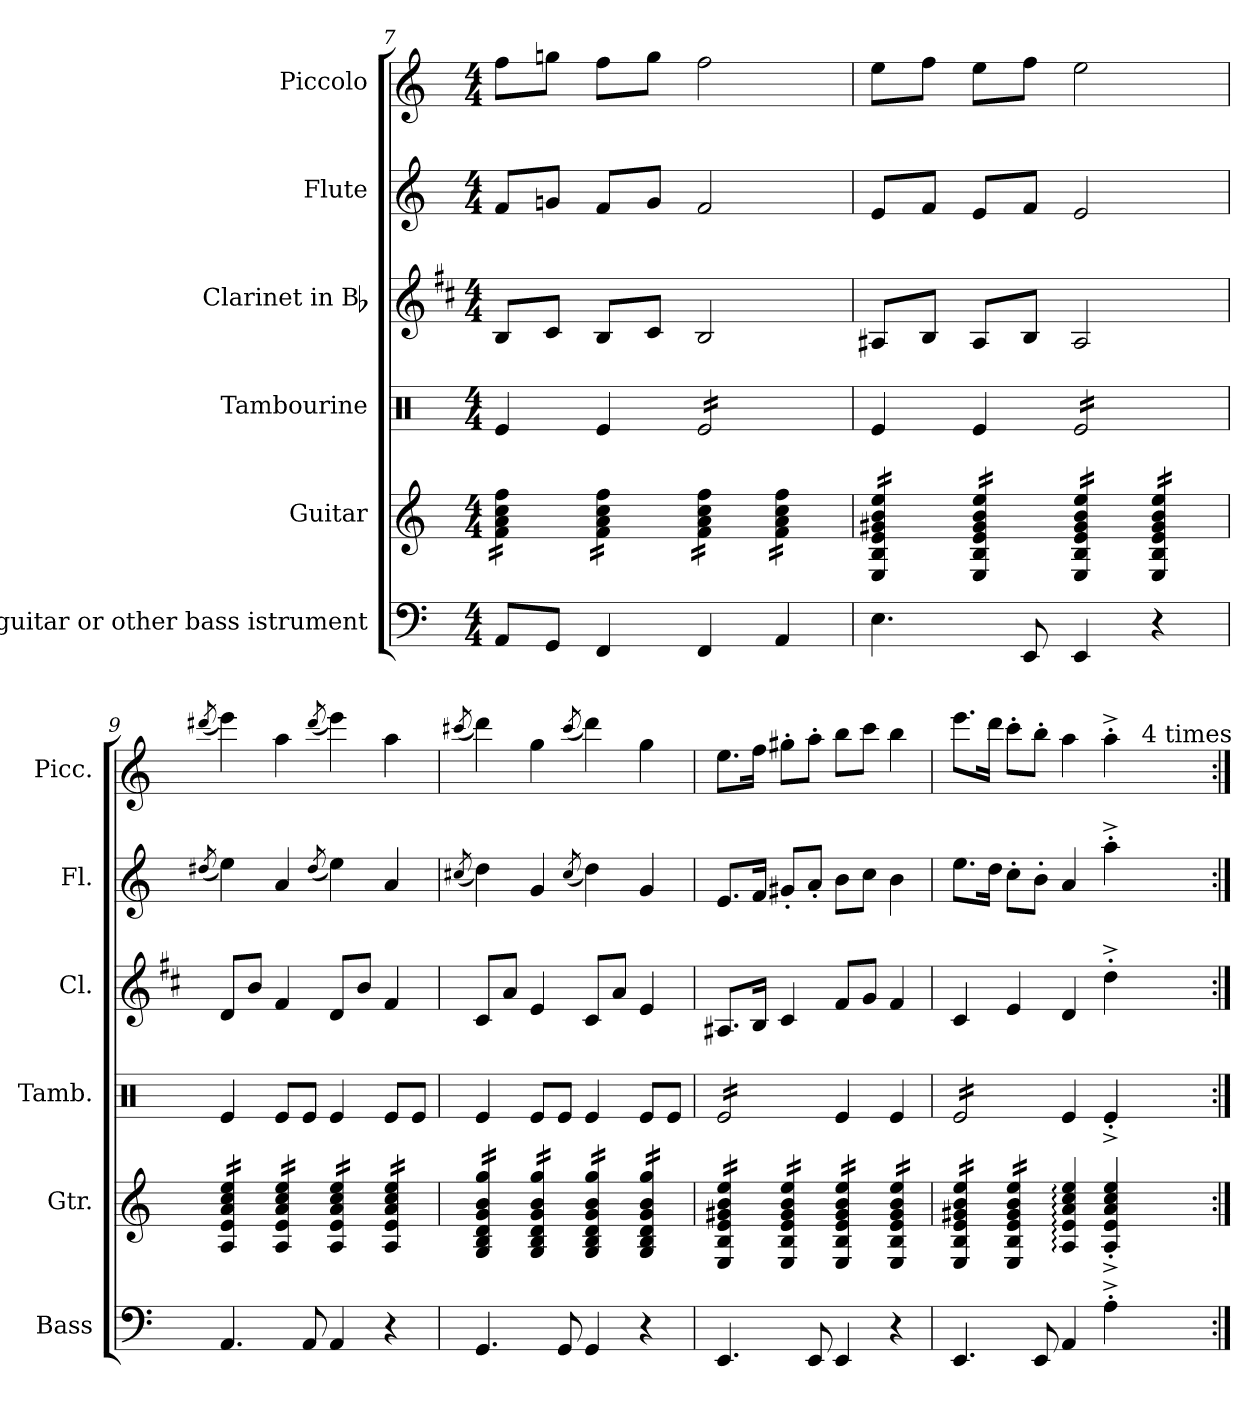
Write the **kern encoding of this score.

**kern	**kern	**kern	**kern	**kern	**kern
*part6	*part5	*part4	*part3	*part2	*part1
*staff6	*staff5	*staff4	*staff3	*staff2	*staff1
*I"Bass guitar or other bass istrument	*I"Guitar	*I"Tambourine	*I"Clarinet in Bb	*I"Flute	*I"Piccolo
*I'Bass	*I'Gtr.	*I'Tamb.	*I'Cl.	*I'Fl.	*I'Picc.
*clefF4	*clefG2	*clefX	*clefG2	*clefG2	*clefG2
*ITrd7c12	*ITrd7c12	*	*ITrd1c2	*	*ITrd-7c-12
*k[]	*k[]	*k[]	*k[]	*k[]	*k[]
*C:	*C:	*C:	*C:	*C:	*C:
*M4/4	*M4/4	*M4/4	*M4/4	*M4/4	*M4/4
=7	=7	=7	=7	=7	=7
*	*tremolo	*	*	*	*
8AAAi/L	16Fi\ 16Ai 16ci 16fiLL	4Rei/	8Ai/L	8fi/L	8fffi\L
.	16Fi\ 16Ai 16ci 16fi	.	.	.	.
8GGGi/J	16Fi\ 16Ai 16ci 16fi	.	8Bi/J	8gni/J	8gggni\J
.	16Fi\ 16Ai 16ci 16fiJJ	.	.	.	.
4FFFi/	16Fi\ 16Ai 16ci 16fiLL	4Rei/	8Ai/L	8fi/L	8fffi\L
.	16Fi\ 16Ai 16ci 16fi	.	.	.	.
.	16Fi\ 16Ai 16ci 16fi	.	8Bi/J	8gi/J	8gggi\J
.	16Fi\ 16Ai 16ci 16fiJJ	.	.	.	.
*	*	*tremolo	*	*	*
4FFFi/	16Fi\ 16Ai 16ci 16fiLL	16Rei/LL	2Ai/	2fi/	2fffi\
.	16Fi\ 16Ai 16ci 16fi	16Rei/	.	.	.
.	16Fi\ 16Ai 16ci 16fi	16Rei/	.	.	.
.	16Fi\ 16Ai 16ci 16fiJJ	16Rei/	.	.	.
4AAAi/	16Fi\ 16Ai 16ci 16fiLL	16Rei/	.	.	.
.	16Fi\ 16Ai 16ci 16fi	16Rei/	.	.	.
.	16Fi\ 16Ai 16ci 16fi	16Rei/	.	.	.
.	16Fi\ 16Ai 16ci 16fiJJ	16Rei/JJ	.	.	.
*	*	*Xtremolo	*	*	*
=8	=8	=8	=8	=8	=8
4.EEi\	16EEi/ 16BBi 16Ei 16G#Xi 16Bi 16eiLL	4Rei/	8G#Xi/L	8ei/L	8eeei\L
.	16EEi/ 16BBi 16Ei 16G#Xi 16Bi 16ei	.	.	.	.
.	16EEi/ 16BBi 16Ei 16G#Xi 16Bi 16ei	.	8Ai/J	8fi/J	8fffi\J
.	16EEi/ 16BBi 16Ei 16G#Xi 16Bi 16eiJJ	.	.	.	.
.	16EEi/ 16BBi 16Ei 16G#i 16Bi 16eiLL	4Rei/	8G#i/L	8ei/L	8eeei\L
.	16EEi/ 16BBi 16Ei 16G#i 16Bi 16ei	.	.	.	.
8EEEi/	16EEi/ 16BBi 16Ei 16G#i 16Bi 16ei	.	8Ai/J	8fi/J	8fffi\J
.	16EEi/ 16BBi 16Ei 16G#i 16Bi 16eiJJ	.	.	.	.
*	*	*tremolo	*	*	*
4EEEi/	16EEi/ 16BBi 16Ei 16G#i 16Bi 16eiLL	16Rei/LL	2G#i/	2ei/	2eeei\
.	16EEi/ 16BBi 16Ei 16G#i 16Bi 16ei	16Rei/	.	.	.
.	16EEi/ 16BBi 16Ei 16G#i 16Bi 16ei	16Rei/	.	.	.
.	16EEi/ 16BBi 16Ei 16G#i 16Bi 16eiJJ	16Rei/	.	.	.
4r	16EEi/ 16BBi 16Ei 16G#i 16Bi 16eiLL	16Rei/	.	.	.
.	16EEi/ 16BBi 16Ei 16G#i 16Bi 16ei	16Rei/	.	.	.
.	16EEi/ 16BBi 16Ei 16G#i 16Bi 16ei	16Rei/	.	.	.
.	16EEi/ 16BBi 16Ei 16G#i 16Bi 16eiJJ	16Rei/JJ	.	.	.
*	*	*Xtremolo	*	*	*
=9	=9	=9	=9	=9	=9
.	.	.	.	(8qdd#Xi/	(8qdddd#Xi/
4.AAAi/	16AAi/ 16Ei 16Ai 16ci 16eiLL	4Rei/	8ci/L	4eei\)	4eeeei\)
.	16AAi/ 16Ei 16Ai 16ci 16ei	.	.	.	.
.	16AAi/ 16Ei 16Ai 16ci 16ei	.	8ai/J	.	.
.	16AAi/ 16Ei 16Ai 16ci 16eiJJ	.	.	.	.
.	16AAi/ 16Ei 16Ai 16ci 16eiLL	8Rei/L	4ei/	4ai/	4aaai\
.	16AAi/ 16Ei 16Ai 16ci 16ei	.	.	.	.
8AAAi/	16AAi/ 16Ei 16Ai 16ci 16ei	8Rei/J	.	.	.
.	16AAi/ 16Ei 16Ai 16ci 16eiJJ	.	.	.	.
.	.	.	.	(8qdd#i/	(8qdddd#i/
4AAAi/	16AAi/ 16Ei 16Ai 16ci 16eiLL	4Rei/	8ci/L	4eei\)	4eeeei\)
.	16AAi/ 16Ei 16Ai 16ci 16ei	.	.	.	.
.	16AAi/ 16Ei 16Ai 16ci 16ei	.	8ai/J	.	.
.	16AAi/ 16Ei 16Ai 16ci 16eiJJ	.	.	.	.
4r	16AAi/ 16Ei 16Ai 16ci 16eiLL	8Rei/L	4ei/	4ai/	4aaai\
.	16AAi/ 16Ei 16Ai 16ci 16ei	.	.	.	.
.	16AAi/ 16Ei 16Ai 16ci 16ei	8Rei/J	.	.	.
.	16AAi/ 16Ei 16Ai 16ci 16eiJJ	.	.	.	.
!!LO:LB:g=z
=10	=10	=10	=10	=10	=10
.	.	.	.	(8qcc#Xi/	(8qcccc#Xi/
4.GGGi/	16GGi/ 16BBi 16Di 16Gi 16Bi 16giLL	4Rei/	8Bi/L	4ddi\)	4ddddi\)
.	16GGi/ 16BBi 16Di 16Gi 16Bi 16gi	.	.	.	.
.	16GGi/ 16BBi 16Di 16Gi 16Bi 16gi	.	8gi/J	.	.
.	16GGi/ 16BBi 16Di 16Gi 16Bi 16giJJ	.	.	.	.
.	16GGi/ 16BBi 16Di 16Gi 16Bi 16giLL	8Rei/L	4di/	4gi/	4gggi\
.	16GGi/ 16BBi 16Di 16Gi 16Bi 16gi	.	.	.	.
8GGGi/	16GGi/ 16BBi 16Di 16Gi 16Bi 16gi	8Rei/J	.	.	.
.	16GGi/ 16BBi 16Di 16Gi 16Bi 16giJJ	.	.	.	.
.	.	.	.	(8qcc#i/	(8qcccc#i/
4GGGi/	16GGi/ 16BBi 16Di 16Gi 16Bi 16giLL	4Rei/	8Bi/L	4ddi\)	4ddddi\)
.	16GGi/ 16BBi 16Di 16Gi 16Bi 16gi	.	.	.	.
.	16GGi/ 16BBi 16Di 16Gi 16Bi 16gi	.	8gi/J	.	.
.	16GGi/ 16BBi 16Di 16Gi 16Bi 16giJJ	.	.	.	.
4r	16GGi/ 16BBi 16Di 16Gi 16Bi 16giLL	8Rei/L	4di/	4gi/	4gggi\
.	16GGi/ 16BBi 16Di 16Gi 16Bi 16gi	.	.	.	.
.	16GGi/ 16BBi 16Di 16Gi 16Bi 16gi	8Rei/J	.	.	.
.	16GGi/ 16BBi 16Di 16Gi 16Bi 16giJJ	.	.	.	.
=11	=11	=11	=11	=11	=11
*	*	*tremolo	*	*	*
4.EEEi/	16EEi/ 16BBi 16Ei 16G#Xi 16Bi 16eiLL	16Rei/LL	8.G#Xi/L	8.ei/L	8.eeei\L
.	16EEi/ 16BBi 16Ei 16G#Xi 16Bi 16ei	16Rei/	.	.	.
.	16EEi/ 16BBi 16Ei 16G#Xi 16Bi 16ei	16Rei/	.	.	.
.	16EEi/ 16BBi 16Ei 16G#Xi 16Bi 16eiJJ	16Rei/	16Ai/Jk	16fi/Jk	16fffi\Jk
.	16EEi/ 16BBi 16Ei 16G#i 16Bi 16eiLL	16Rei/	4Bi/	8g#X'i/L	8ggg#X'i\L
.	16EEi/ 16BBi 16Ei 16G#i 16Bi 16ei	16Rei/	.	.	.
8EEEi/	16EEi/ 16BBi 16Ei 16G#i 16Bi 16ei	16Rei/	.	8a'i/J	8aaa'i\J
.	16EEi/ 16BBi 16Ei 16G#i 16Bi 16eiJJ	16Rei/JJ	.	.	.
*	*	*Xtremolo	*	*	*
4EEEi/	16EEi/ 16BBi 16Ei 16G#i 16Bi 16eiLL	4Rei/	8ei/L	8bi\L	8bbbi\L
.	16EEi/ 16BBi 16Ei 16G#i 16Bi 16ei	.	.	.	.
.	16EEi/ 16BBi 16Ei 16G#i 16Bi 16ei	.	8fi/J	8cci\J	8cccci\J
.	16EEi/ 16BBi 16Ei 16G#i 16Bi 16eiJJ	.	.	.	.
4r	16EEi/ 16BBi 16Ei 16G#i 16Bi 16eiLL	4Rei/	4ei/	4bi\	4bbbi\
.	16EEi/ 16BBi 16Ei 16G#i 16Bi 16ei	.	.	.	.
.	16EEi/ 16BBi 16Ei 16G#i 16Bi 16ei	.	.	.	.
.	16EEi/ 16BBi 16Ei 16G#i 16Bi 16eiJJ	.	.	.	.
=12	=12	=12	=12	=12	=12
*	*	*	*	*	*^
*	*	*tremolo	*	*	*	*
4.EEEi/	16EEi/ 16BBi 16Ei 16G#Xi 16Bi 16eiLL	16Rei/LL	4Bi/	8.eei\L	8.eeeei\L	2ryy
.	16EEi/ 16BBi 16Ei 16G#Xi 16Bi 16ei	16Rei/	.	.	.	.
.	16EEi/ 16BBi 16Ei 16G#Xi 16Bi 16ei	16Rei/	.	.	.	.
.	16EEi/ 16BBi 16Ei 16G#Xi 16Bi 16eiJJ	16Rei/	.	16ddi\Jk	16ddddi\Jk	.
.	16EEi/ 16BBi 16Ei 16G#i 16Bi 16eiLL	16Rei/	4di/	8cc'i\L	8cccc'i\L	.
.	16EEi/ 16BBi 16Ei 16G#i 16Bi 16ei	16Rei/	.	.	.	.
8EEEi/	16EEi/ 16BBi 16Ei 16G#i 16Bi 16ei	16Rei/	.	8b'i\J	8bbb'i\J	.
.	16EEi/ 16BBi 16Ei 16G#i 16Bi 16eiJJ	16Rei/JJ	.	.	.	.
*	*	*Xtremolo	*	*	*	*
*	*Xtremolo	*	*	*	*	*
4AAAi/	4AAi/: 4Ei: 4Ai: 4ci: 4ei:	4Rei/	4ci/	4ai/	4aaai\	4ryy
4AA'^i\	4AAi/'^ 4Ei'^ 4Ai'^ 4ci'^ 4ei'^	4Re'^i/	4cc'^i\	4aa'^i\	4aaa'^i\	8ryy
.	.	.	.	.	.	64ryy
.	.	.	.	.	.	512.ryy
!	!	!	!	!	!	!LO:TX:a:t=4 times
.	.	.	.	.	.	16ryy
.	.	.	.	.	.	32ryy
.	.	.	.	.	.	128ryy
.	.	.	.	.	.	256ryy
.	.	.	.	.	.	1024ryy
*	*	*	*	*	*v	*v
=:|!	=:|!	=:|!	=:|!	=:|!	=:|!
*-	*-	*-	*-	*-	*-
